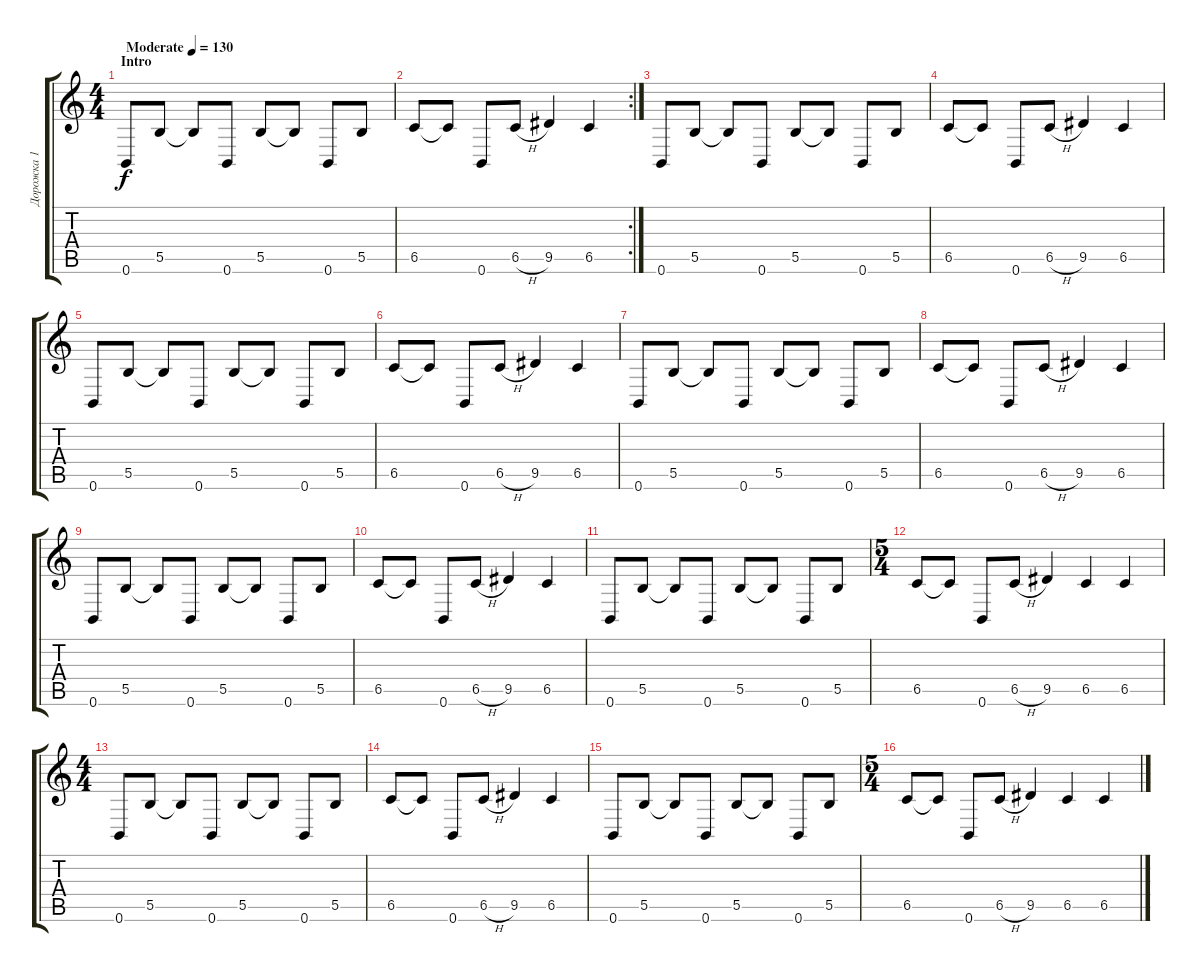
\track ("Дорожка 1" "Дорожка 1") {instrument distortionguitar}
\staff {score tabs}
\tuning (Db4 Ab3 E3 B2 Gb2 B1) {hide}
\ts (4 4)
\section ("" "Intro")
\tempo (130 "Moderate")
\clef g2
\ks c
0.6.8{dy f instrument distortionguitar} 5.5.8 5.5{t}.8 0.6.8 5.5.8 5.5{t}.8 0.6.8 5.5.8 |
\rc 2
6.5.8 6.5{t}.8 0.6.8 6.5{h}.8 9.5.4 6.5.4 |
0.6.8 5.5.8 5.5{t}.8 0.6.8 5.5.8 5.5{t}.8 0.6.8 5.5.8 |
6.5.8 6.5{t}.8 0.6.8 6.5{h}.8 9.5.4 6.5.4 |
0.6.8 5.5.8 5.5{t}.8 0.6.8 5.5.8 5.5{t}.8 0.6.8 5.5.8 |
6.5.8 6.5{t}.8 0.6.8 6.5{h}.8 9.5.4 6.5.4 |
0.6.8 5.5.8 5.5{t}.8 0.6.8 5.5.8 5.5{t}.8 0.6.8 5.5.8 |
6.5.8 6.5{t}.8 0.6.8 6.5{h}.8 9.5.4 6.5.4 |
0.6.8 5.5.8 5.5{t}.8 0.6.8 5.5.8 5.5{t}.8 0.6.8 5.5.8 |
6.5.8 6.5{t}.8 0.6.8 6.5{h}.8 9.5.4 6.5.4 |
0.6.8 5.5.8 5.5{t}.8 0.6.8 5.5.8 5.5{t}.8 0.6.8 5.5.8 |
\ts (5 4)
6.5.8 6.5{t}.8 0.6.8 6.5{h}.8 9.5.4 6.5.4 6.5.4 |
\ts (4 4)
0.6.8 5.5.8 5.5{t}.8 0.6.8 5.5.8 5.5{t}.8 0.6.8 5.5.8 |
6.5.8 6.5{t}.8 0.6.8 6.5{h}.8 9.5.4 6.5.4 |
0.6.8 5.5.8 5.5{t}.8 0.6.8 5.5.8 5.5{t}.8 0.6.8 5.5.8 |
\ts (5 4)
6.5.8 6.5{t}.8 0.6.8 6.5{h}.8 9.5.4 6.5.4 6.5.4
